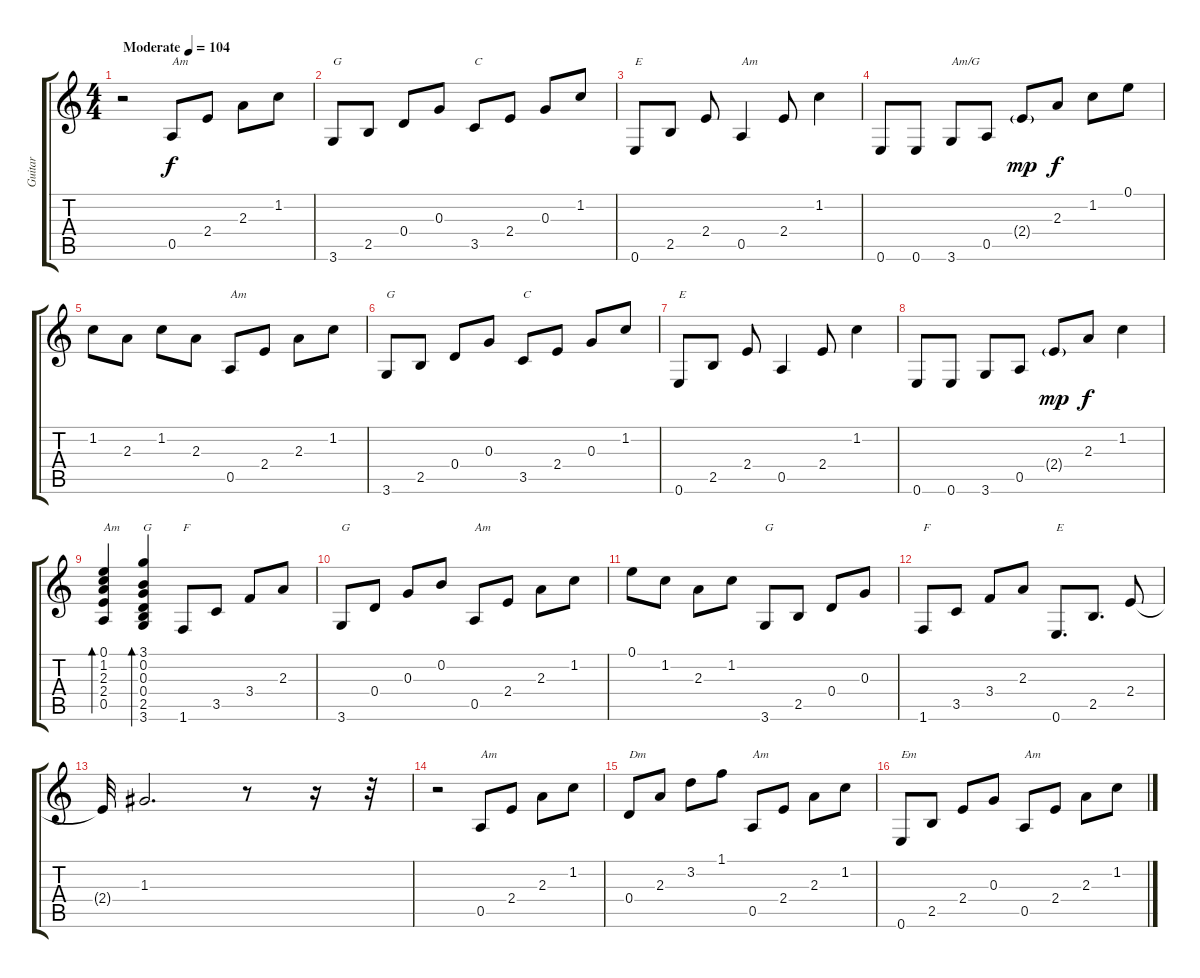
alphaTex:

\track ("Guitar" "Guitar") {instrument acousticguitarsteel}
\staff {score tabs}
\tuning (E4 B3 G3 D3 A2 E2) {hide}
\ts (4 4)
\tempo (104 "Moderate")
\clef g2
\ks c
r.2{dy f instrument acousticguitarsteel} 0.5.8{txt "Am"} 2.4.8 2.3.8 1.2.8 |
3.6.8{txt "G"} 2.5.8 0.4.8 0.3.8 3.5.8{txt "C"} 2.4.8 0.3.8 1.2.8 |
0.6.8{txt "E"} 2.5.8 2.4.8 0.5.4{txt "Am"} 2.4.8 1.2.4 |
0.6.8 0.6.8 3.6.8{txt "Am/G"} 0.5.8 2.4{g}.8{dy mp} 2.3.8{dy f} 1.2.8 0.1.8 |
1.2.8 2.3.8 1.2.8 2.3.8 0.5.8{txt "Am"} 2.4.8 2.3.8 1.2.8 |
3.6.8{txt "G"} 2.5.8 0.4.8 0.3.8 3.5.8{txt "C"} 2.4.8 0.3.8 1.2.8 |
0.6.8{txt "E"} 2.5.8 2.4.8 0.5.4 2.4.8 1.2.4 |
0.6.8 0.6.8 3.6.8 0.5.8 2.4{g}.8{dy mp} 2.3.8{dy f} 1.2.4 |
(0.1 1.2 2.3 2.4 0.5).4{bd 120 txt "Am"} (3.1 0.2 0.3 0.4 2.5 3.6).4{bd 120 txt "G"} 1.6.8{txt "F"} 3.5.8 3.4.8 2.3.8 |
3.6.8{txt "G"} 0.4.8 0.3.8 0.2.8 0.5.8{txt "Am"} 2.4.8 2.3.8 1.2.8 |
0.1.8 1.2.8 2.3.8 1.2.8 3.6.8{txt "G"} 2.5.8 0.4.8 0.3.8 |
1.6.8{txt "F"} 3.5.8 3.4.8 2.3.8 0.6.8{d txt "E"} 2.5.8{d} 2.4.8 |
2.4{t}.32 1.3.2{d} r.8 r.16 r.32 |
r.2 0.5.8{txt "Am"} 2.4.8 2.3.8 1.2.8 |
0.4.8{txt "Dm"} 2.3.8 3.2.8 1.1.8 0.5.8{txt "Am"} 2.4.8 2.3.8 1.2.8 |
0.6.8{txt "Em"} 2.5.8 2.4.8 0.3.8 0.5.8{txt "Am"} 2.4.8 2.3.8 1.2.8
